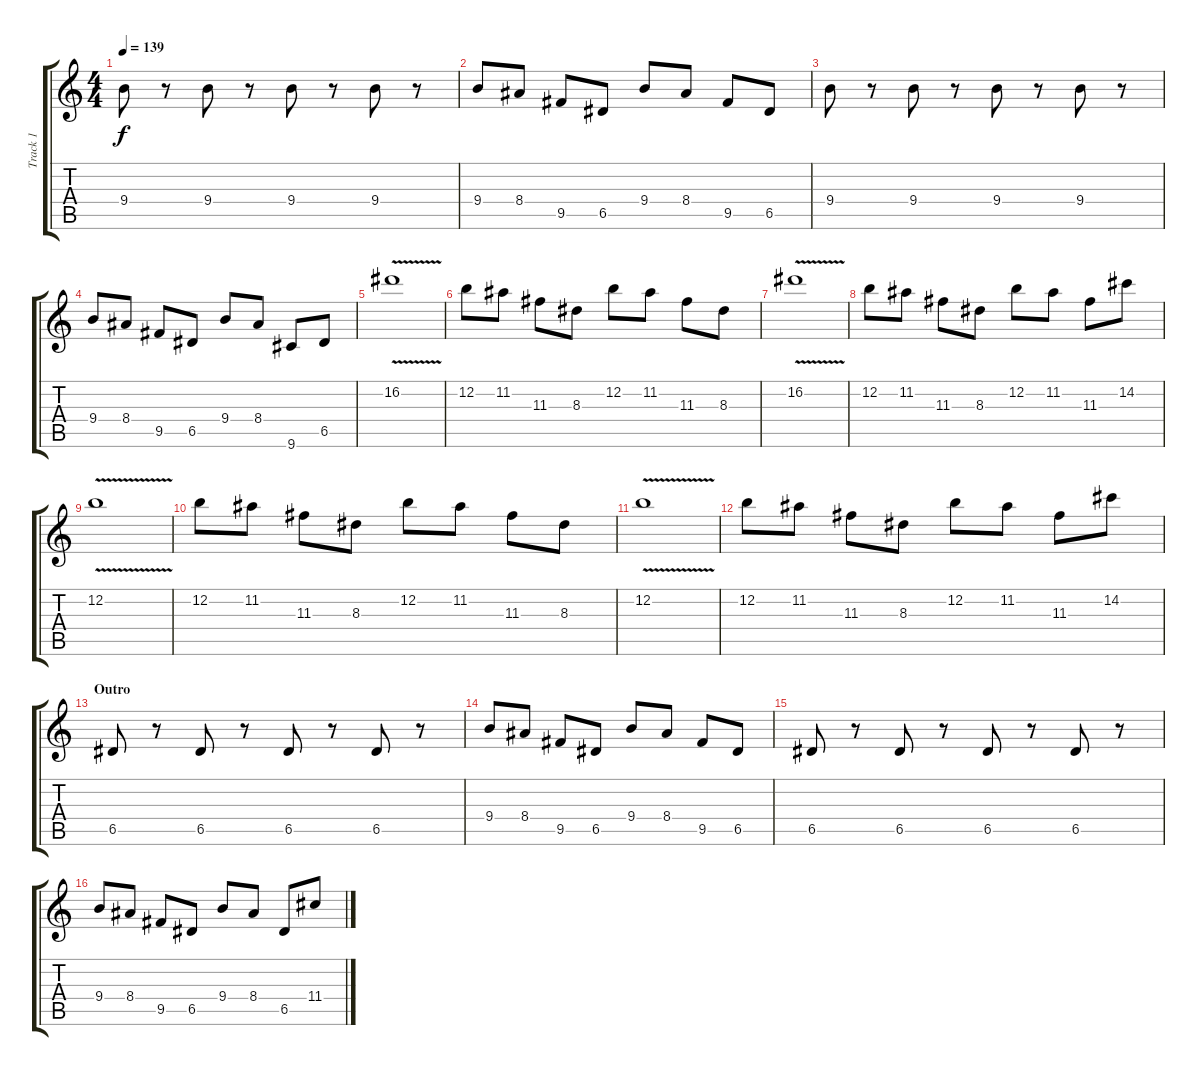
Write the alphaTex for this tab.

\track ("Track 1" "Track 1") {instrument overdrivenguitar}
\staff {score tabs}
\tuning (E4 B3 G3 D3 A2 E2) {hide}
\ts (4 4)
\tempo 139
\clef g2
\ks c
9.4.8{dy f} r.8 9.4.8 r.8 9.4.8 r.8 9.4.8 r.8 |
9.4.8 8.4.8 9.5.8 6.5.8 9.4.8 8.4.8 9.5.8 6.5.8 |
9.4.8 r.8 9.4.8 r.8 9.4.8 r.8 9.4.8 r.8 |
9.4.8 8.4.8 9.5.8 6.5.8 9.4.8 8.4.8 9.6.8 6.5.8 |
16.2{v}.1 |
12.2.8 11.2.8 11.3.8 8.3.8 12.2.8 11.2.8 11.3.8 8.3.8 |
16.2{v}.1 |
12.2.8 11.2.8 11.3.8 8.3.8 12.2.8 11.2.8 11.3.8 14.2.8 |
12.2{v}.1 |
12.2.8 11.2.8 11.3.8 8.3.8 12.2.8 11.2.8 11.3.8 8.3.8 |
12.2{v}.1 |
12.2.8 11.2.8 11.3.8 8.3.8 12.2.8 11.2.8 11.3.8 14.2.8 |
\section ("" "Outro ")
6.5.8 r.8 6.5.8 r.8 6.5.8 r.8 6.5.8 r.8 |
9.4.8 8.4.8 9.5.8 6.5.8 9.4.8 8.4.8 9.5.8 6.5.8 |
6.5.8 r.8 6.5.8 r.8 6.5.8 r.8 6.5.8 r.8 |
9.4.8 8.4.8 9.5.8 6.5.8 9.4.8 8.4.8 6.5.8 11.4.8
